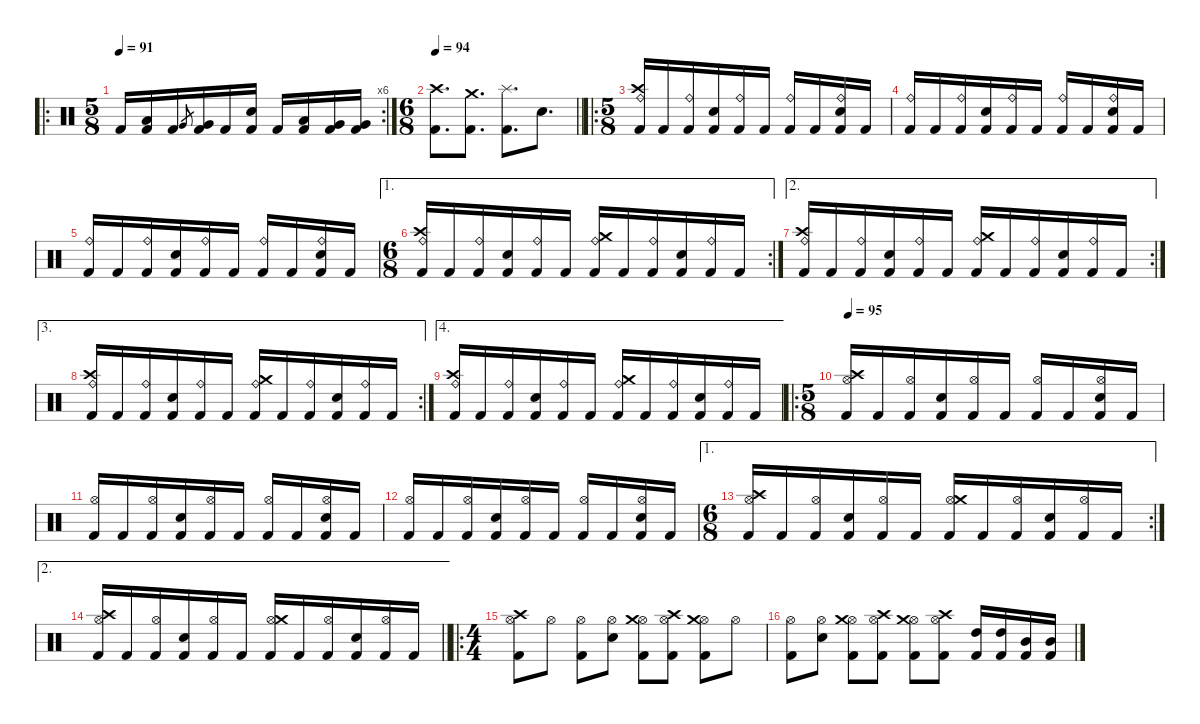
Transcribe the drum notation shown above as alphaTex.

\defaultSystemsLayout 4
\hideDynamics
\bracketExtendMode nobrackets
\multiBarRest
\singleTrackTrackNamePolicy hidden
\multiTrackTrackNamePolicy hidden
\firstSystemTrackNameMode fullname
\firstSystemTrackNameOrientation horizontal
\otherSystemsTrackNameOrientation horizontal
\track ("Drums" "drm.") {defaultSystemsLayout 4 instrument percussion}
\staff {score}
\articulation defaults
\ro
\rc 6
\ts (5 8)
\tempo 91
\clef neutral
\ks c "Kick (hit) 2".16{dy f beam Up}
("Low Tom (hit)" "Kick (hit) 2").16{dy ff beam Up} "Kick (hit) 2".16{dy f beam Up} "Very Low Tom (hit)".8{gr dy p beam Up} ("Very Low Tom (hit)" "Kick (hit) 2").16{dy f beam Up} "Kick (hit) 2".16{beam Up} ("Snare (hit) 2" "Kick (hit) 2").16{dy fff beam Up} "Kick (hit) 2".16{dy f beam Up} ("Low Tom (hit)" "Kick (hit) 2").16{dy ff beam Up} ("Very Low Tom (hit)" "Kick (hit) 2").16{dy f beam Up} ("Kick (hit) 2" "Very Low Tom (hit)").16{dy mf beam Up} |
\ts (6 8)
\beaming (8 3 3)
\tempo 94
\barLineRight lightlight
("Crash high (hit)" "Kick (hit) 2").8{d dy fff beam Down} ("Crash medium (hit)" "Kick (hit) 2").8{d beam Down} ("Splash (hit)" "Kick (hit) 2").8{d beam Down} "Snare (hit) 2".8{d dy ff beam Down} |
\ro
\ts (5 8)
\beaming (8 3 2)
("Ride (bell)" "Crash high (hit)" "Kick (hit) 2").16{dy f beam Up} "Kick (hit) 2".16{dy ff beam Up} ("Ride (bell)" "Kick (hit) 2").16{dy f beam Up} ("Snare (hit) 2" "Kick (hit) 2").16{dy ff beam Up} ("Ride (bell)" "Kick (hit) 2").16{dy f beam Up} "Kick (hit) 2".16{dy ff beam Up} ("Ride (bell)" "Kick (hit) 2").16{dy f beam Up} "Kick (hit) 2".16{dy ff beam Up} ("Ride (bell)" "Snare (hit) 2" "Kick (hit) 2").16{dy f beam Up} "Kick (hit) 2".16{dy ff beam Up} |
("Ride (bell)" "Kick (hit) 2").16{dy f beam Up} "Kick (hit) 2".16{beam Up} ("Ride (bell)" "Kick (hit) 2").16{beam Up} ("Snare (hit) 2" "Kick (hit) 2").16{beam Up} ("Ride (bell)" "Kick (hit) 2").16{beam Up} "Kick (hit) 2".16{beam Up} ("Ride (bell)" "Kick (hit) 2").16{beam Up} "Kick (hit) 2".16{beam Up} ("Ride (bell)" "Snare (hit) 2" "Kick (hit) 2").16{beam Up} "Kick (hit) 2".16{beam Up} |
("Ride (bell)" "Kick (hit) 2").16{beam Up} "Kick (hit) 2".16{dy ff beam Up} ("Ride (bell)" "Kick (hit) 2").16{dy f beam Up} ("Snare (hit) 2" "Kick (hit) 2").16{dy ff beam Up} ("Ride (bell)" "Kick (hit) 2").16{dy f beam Up} "Kick (hit) 2".16{dy ff beam Up} ("Ride (bell)" "Kick (hit) 2").16{dy f beam Up} "Kick (hit) 2".16{dy ff beam Up} ("Ride (bell)" "Snare (hit) 2" "Kick (hit) 2").16{dy f beam Up} "Kick (hit) 2".16{dy ff beam Up} |
\ae 1
\rc 2
\ts (6 8)
\beaming (8 3 3)
("Ride (bell)" "Crash high (hit)" "Kick (hit) 2").16{dy f beam Up} "Kick (hit) 2".16{beam Up} ("Ride (bell)" "Kick (hit) 2").16{beam Up} ("Snare (hit) 2" "Kick (hit) 2").16{beam Up} ("Ride (bell)" "Kick (hit) 2").16{beam Up} "Kick (hit) 2".16{beam Up} ("Ride (bell)" "Crash medium (hit)" "Kick (hit) 2").16{beam Up} "Kick (hit) 2".16{beam Up} ("Ride (bell)" "Kick (hit) 2").16{beam Up} ("Snare (hit) 2" "Kick (hit) 2").16{beam Up} ("Ride (bell)" "Kick (hit) 2").16{beam Up} "Kick (hit) 2".16{beam Up} |
\ae 2
\rc 2
("Ride (bell)" "Crash high (hit)" "Kick (hit) 2").16{beam Up} "Kick (hit) 2".16{beam Up} ("Ride (bell)" "Kick (hit) 2").16{beam Up} ("Snare (hit) 2" "Kick (hit) 2").16{beam Up} ("Ride (bell)" "Kick (hit) 2").16{beam Up} "Kick (hit) 2".16{beam Up} ("Ride (bell)" "Crash medium (hit)" "Kick (hit) 2").16{beam Up} "Kick (hit) 2".16{beam Up} ("Ride (bell)" "Kick (hit) 2").16{beam Up} ("Snare (hit) 2" "Kick (hit) 2").16{beam Up} ("Ride (bell)" "Kick (hit) 2").16{beam Up} "Kick (hit) 2".16{beam Up} |
\ae 3
\rc 2
("Ride (bell)" "Crash high (hit)" "Kick (hit) 2").16{beam Up} "Kick (hit) 2".16{beam Up} ("Ride (bell)" "Kick (hit) 2").16{beam Up} ("Snare (hit) 2" "Kick (hit) 2").16{beam Up} ("Ride (bell)" "Kick (hit) 2").16{beam Up} "Kick (hit) 2".16{beam Up} ("Ride (bell)" "Crash medium (hit)" "Kick (hit) 2").16{beam Up} "Kick (hit) 2".16{beam Up} ("Ride (bell)" "Kick (hit) 2").16{beam Up} ("Snare (hit) 2" "Kick (hit) 2").16{beam Up} ("Ride (bell)" "Kick (hit) 2").16{beam Up} "Kick (hit) 2".16{beam Up} |
\ae 4
("Ride (bell)" "Crash high (hit)" "Kick (hit) 2").16{beam Up} "Kick (hit) 2".16{beam Up} ("Ride (bell)" "Kick (hit) 2").16{beam Up} ("Snare (hit) 2" "Kick (hit) 2").16{beam Up} ("Ride (bell)" "Kick (hit) 2").16{beam Up} "Kick (hit) 2".16{beam Up} ("Ride (bell)" "Crash medium (hit)" "Kick (hit) 2").16{beam Up} "Kick (hit) 2".16{beam Up} ("Ride (bell)" "Kick (hit) 2").16{beam Up} ("Snare (hit) 2" "Kick (hit) 2").16{beam Up} ("Ride (bell)" "Kick (hit) 2").16{beam Up} "Kick (hit) 2".16{beam Up} |
\ro
\ts (5 8)
\beaming (8 3 2)
\tempo 95
("Hi-Hat (open)" "Crash high (hit)" "Kick (hit) 2").16{dy ff beam Up} "Kick (hit) 2".16{dy f beam Up} ("Hi-Hat (open)" "Kick (hit) 2").16{dy ff beam Up} ("Snare (hit) 2" "Kick (hit) 2").16{dy f beam Up} ("Hi-Hat (open)" "Kick (hit) 2").16{dy ff beam Up} "Kick (hit) 2".16{dy f beam Up} ("Hi-Hat (open)" "Kick (hit) 2").16{dy ff beam Up} "Kick (hit) 2".16{dy f beam Up} ("Hi-Hat (open)" "Snare (hit) 2" "Kick (hit) 2").16{dy ff beam Up} "Kick (hit) 2".16{dy f beam Up} |
("Hi-Hat (open)" "Kick (hit) 2").16{dy ff beam Up} "Kick (hit) 2".16{dy f beam Up} ("Hi-Hat (open)" "Kick (hit) 2").16{dy ff beam Up} ("Snare (hit) 2" "Kick (hit) 2").16{dy f beam Up} ("Hi-Hat (open)" "Kick (hit) 2").16{dy ff beam Up} "Kick (hit) 2".16{dy f beam Up} ("Hi-Hat (open)" "Kick (hit) 2").16{dy ff beam Up} "Kick (hit) 2".16{dy f beam Up} ("Hi-Hat (open)" "Snare (hit) 2" "Kick (hit) 2").16{dy ff beam Up} "Kick (hit) 2".16{dy f beam Up} |
("Hi-Hat (open)" "Kick (hit) 2").16{dy ff beam Up} "Kick (hit) 2".16{dy f beam Up} ("Hi-Hat (open)" "Kick (hit) 2").16{dy ff beam Up} ("Snare (hit) 2" "Kick (hit) 2").16{dy f beam Up} ("Hi-Hat (open)" "Kick (hit) 2").16{dy ff beam Up} "Kick (hit) 2".16{dy f beam Up} ("Hi-Hat (open)" "Kick (hit) 2").16{dy ff beam Up} "Kick (hit) 2".16{dy f beam Up} ("Hi-Hat (open)" "Snare (hit) 2" "Kick (hit) 2").16{dy ff beam Up} "Kick (hit) 2".16{dy f beam Up} |
\ae 1
\rc 2
\ts (6 8)
\beaming (8 3 3)
("Hi-Hat (open)" "Crash high (hit)" "Kick (hit) 2").16{dy ff beam Up} "Kick (hit) 2".16{dy f beam Up} ("Hi-Hat (open)" "Kick (hit) 2").16{dy ff beam Up} ("Snare (hit) 2" "Kick (hit) 2").16{dy f beam Up} ("Hi-Hat (open)" "Kick (hit) 2").16{dy ff beam Up} "Kick (hit) 2".16{dy f beam Up} ("Hi-Hat (open)" "Crash medium (hit)" "Kick (hit) 2").16{dy ff beam Up} "Kick (hit) 2".16{dy f beam Up} ("Hi-Hat (open)" "Kick (hit) 2").16{dy ff beam Up} ("Snare (hit) 2" "Kick (hit) 2").16{dy f beam Up} ("Hi-Hat (open)" "Kick (hit) 2").16{dy ff beam Up} "Kick (hit) 2".16{dy f beam Up} |
\ae 2
\barLineRight lightlight
("Hi-Hat (open)" "Crash high (hit)" "Kick (hit) 2").16{dy ff beam Up} "Kick (hit) 2".16{dy f beam Up} ("Hi-Hat (open)" "Kick (hit) 2").16{dy ff beam Up} ("Snare (hit) 2" "Kick (hit) 2").16{dy f beam Up} ("Hi-Hat (open)" "Kick (hit) 2").16{dy ff beam Up} "Kick (hit) 2".16{dy f beam Up} ("Hi-Hat (open)" "Crash medium (hit)" "Kick (hit) 2").16{dy ff beam Up} "Kick (hit) 2".16{dy f beam Up} ("Hi-Hat (open)" "Kick (hit) 2").16{dy ff beam Up} ("Snare (hit) 2" "Kick (hit) 2").16{dy f beam Up} ("Hi-Hat (open)" "Kick (hit) 2").16{dy ff beam Up} "Kick (hit) 2".16{dy f beam Up} |
\ro
\ts (4 4)
\beaming (8 2 2 2 2)
("Hi-Hat (open)" "Crash high (hit)" "Kick (hit) 2").8{beam Down} "Hi-Hat (open)".8{beam Down} ("Hi-Hat (open)" "Kick (hit) 2").8{beam Down} ("Hi-Hat (open)" "Snare (hit) 2").8{beam Down} ("Hi-Hat (open)" "Crash medium (hit)" "Kick (hit) 2").8{beam Down} ("Hi-Hat (open)" "Crash high (hit)" "Kick (hit) 2").8{beam Down} ("Hi-Hat (open)" "Crash medium (hit)" "Kick (hit) 2").8{beam Down} "Hi-Hat (open)".8{beam Down} |
("Hi-Hat (open)" "Kick (hit) 2").8{beam Down} ("Hi-Hat (open)" "Snare (hit) 2").8{beam Down} ("Hi-Hat (open)" "Crash medium (hit)" "Kick (hit) 2").8{beam Down} ("Hi-Hat (open)" "Crash high (hit)" "Kick (hit) 2").8{beam Down} ("Hi-Hat (open)" "Crash medium (hit)" "Kick (hit) 2").8{beam Down} ("Hi-Hat (open)" "Crash high (hit)" "Kick (hit) 2").8{beam Down} ("High Tom (hit)" "Kick (hit) 2").16{dy ff beam Up} ("High Tom (hit)" "Kick (hit) 2").16{beam Up} ("Mid Tom (hit)" "Kick (hit) 2").16{beam Up} ("Mid Tom (hit)" "Kick (hit) 2").16{beam Up}
